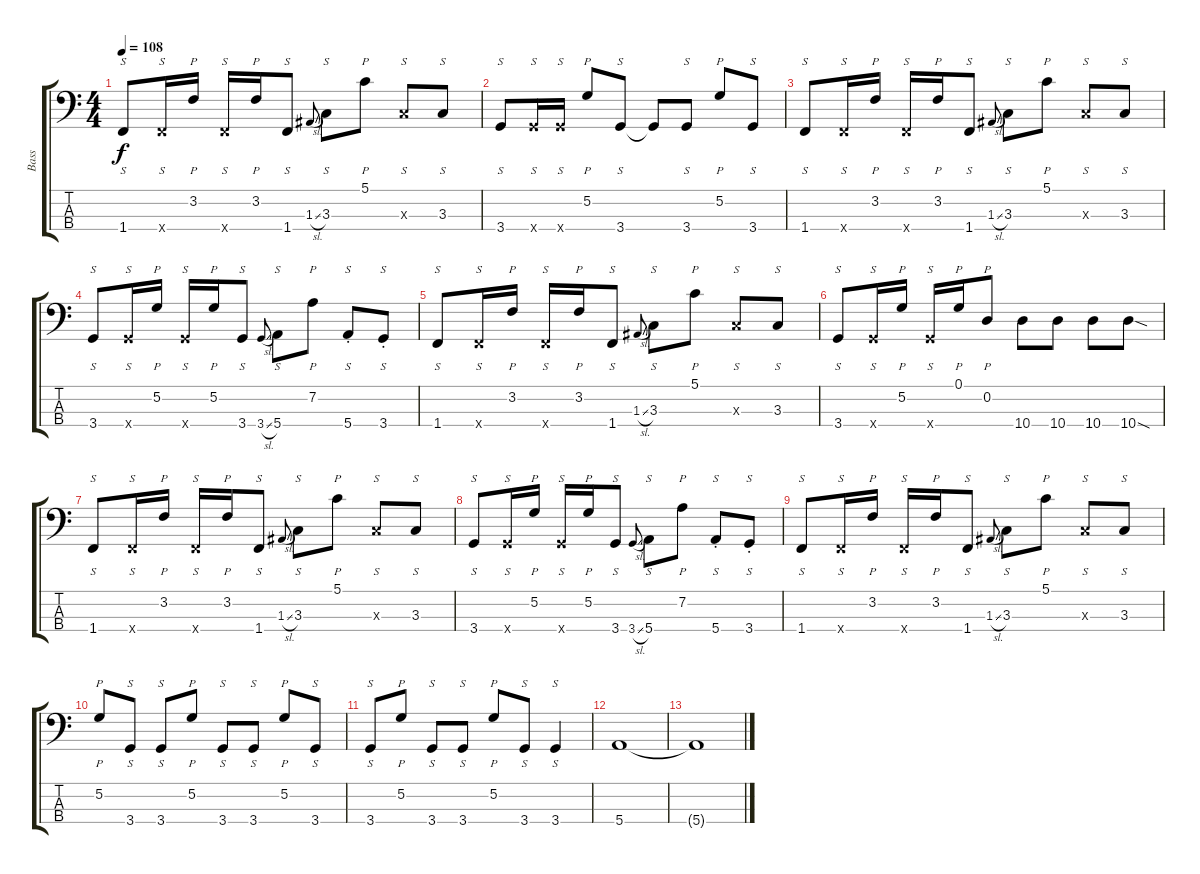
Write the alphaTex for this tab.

\track ("Bass" "Bass") {instrument slapbass1}
\staff {score tabs}
\tuning (G2 D2 A1 E1) {hide}
\ts (4 4)
\tempo 108
\clef f4
\ks c
1.4.8{s dy f} 1.4{x}.16{s} 3.2.16{p} 1.4{x}.16{s} 3.2.16{p} 1.4.8{s} 1.3{sl}.8{gr onbeat} 3.3.8{s} 5.1.8{p} 3.3{x}.8{s} 3.3.8{s} |
3.4.8{s} 3.4{x}.16{s} 3.4{x}.16{s} 5.2.8{p} 3.4.8{s} 3.4{t}.8 3.4.8{s} 5.2.8{p} 3.4.8{s} |
1.4.8{s} 1.4{x}.16{s} 3.2.16{p} 1.4{x}.16{s} 3.2.16{p} 1.4.8{s} 1.3{sl}.8{gr onbeat} 3.3.8{s} 5.1.8{p} 3.3{x}.8{s} 3.3.8{s} |
3.4.8{s} 3.4{x}.16{s} 5.2.16{p} 3.4{x}.16{s} 5.2.16{p} 3.4.8{s} 3.4{sl}.8{gr onbeat} 5.4.8{s} 7.2.8{p} 5.4{st}.8{s} 3.4{st}.8{s} |
1.4.8{s} 1.4{x}.16{s} 3.2.16{p} 1.4{x}.16{s} 3.2.16{p} 1.4.8{s} 1.3{sl}.8{gr onbeat} 3.3.8{s} 5.1.8{p} 3.3{x}.8{s} 3.3.8{s} |
3.4.8{s} 3.4{x}.16{s} 5.2.16{p} 3.4{x}.16{s} 0.1.16{p} 0.2.8{p} 10.4.8{instrument electricbassfinger} 10.4.8 10.4.8 10.4{sod}.8 |
1.4.8{s instrument slapbass1} 1.4{x}.16{s} 3.2.16{p} 1.4{x}.16{s} 3.2.16{p} 1.4.8{s} 1.3{sl}.8{gr onbeat} 3.3.8{s} 5.1.8{p} 3.3{x}.8{s} 3.3.8{s} |
3.4.8{s} 3.4{x}.16{s} 5.2.16{p} 3.4{x}.16{s} 5.2.16{p} 3.4.8{s} 3.4{sl}.8{gr onbeat} 5.4.8{s} 7.2.8{p} 5.4{st}.8{s} 3.4{st}.8{s} |
1.4.8{s} 1.4{x}.16{s} 3.2.16{p} 1.4{x}.16{s} 3.2.16{p} 1.4.8{s} 1.3{sl}.8{gr onbeat} 3.3.8{s} 5.1.8{p} 3.3{x}.8{s} 3.3.8{s} |
5.2.8{p} 3.4.8{s} 3.4.8{s} 5.2.8{p} 3.4.8{s} 3.4.8{s} 5.2.8{p} 3.4.8{s} |
3.4.8{s} 5.2.8{p} 3.4.8{s} 3.4.8{s} 5.2.8{p} 3.4.8{s} 3.4.4{s} |
5.4.1{instrument electricbassfinger} |
5.4{t}.1
